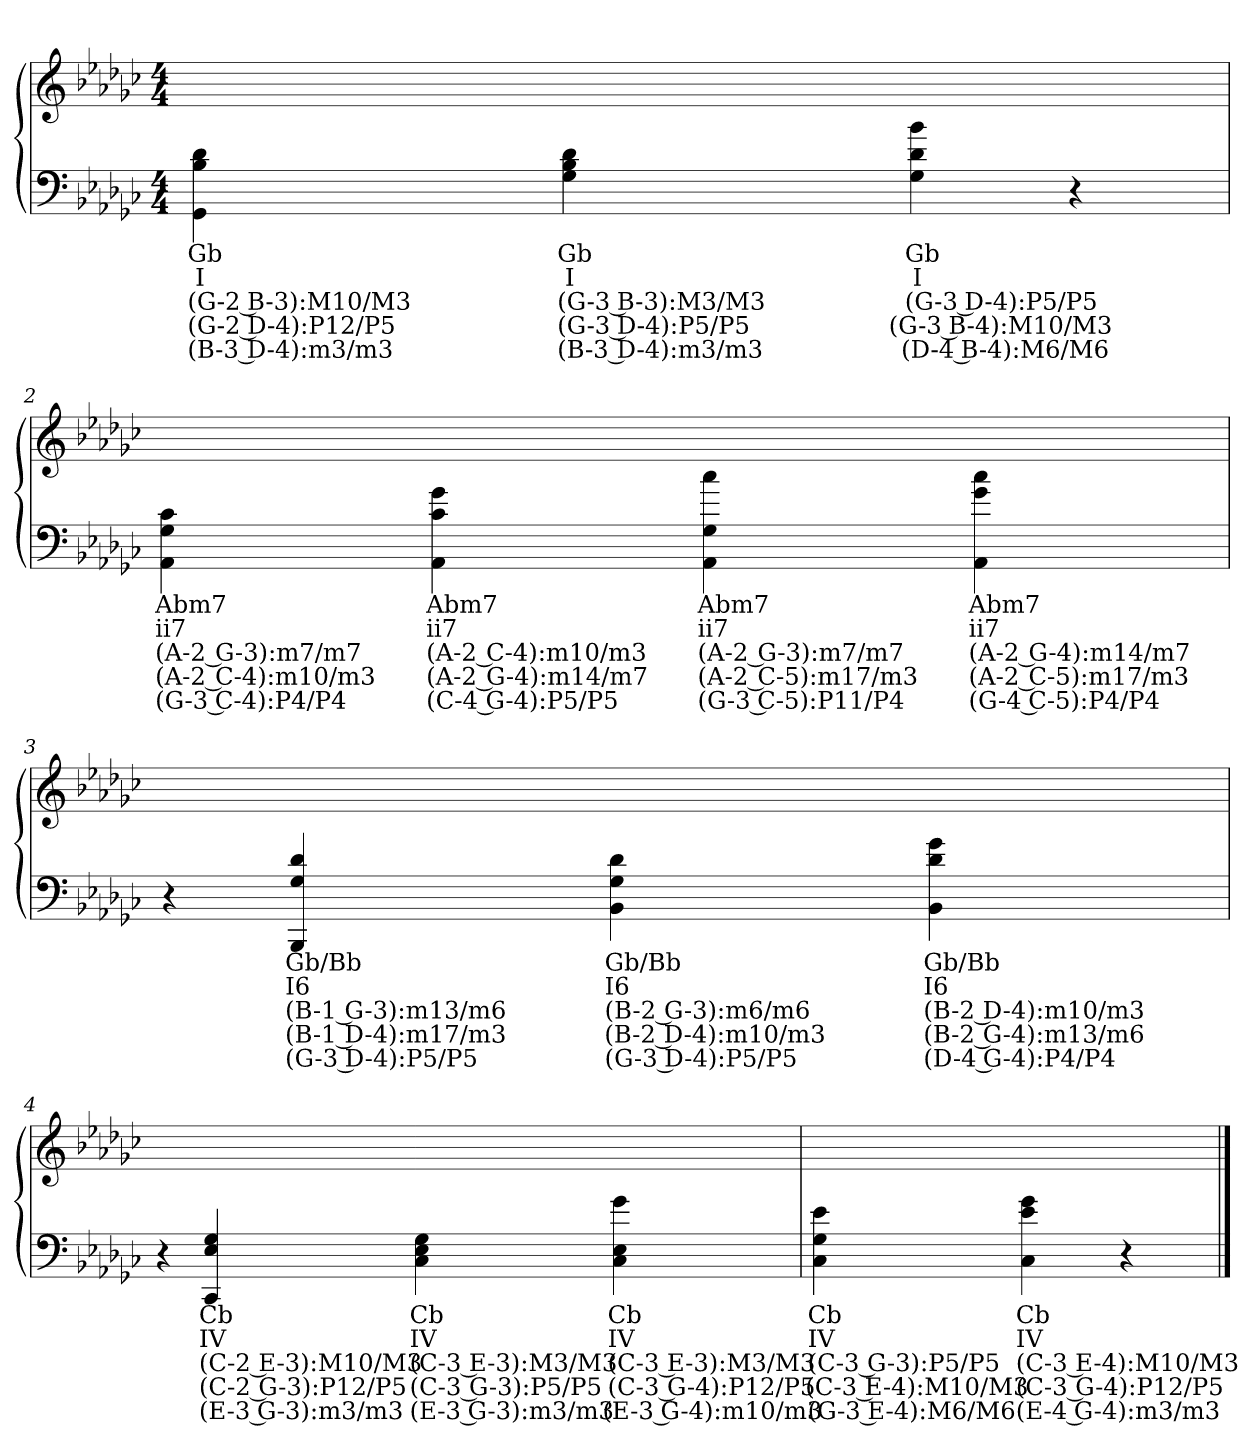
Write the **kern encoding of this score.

**kern	**text	**text	**text	**text	**text	**kern
*part2	*part2	*part2	*part2	*part2	*part2	*part1
*staff2	*staff2	*staff2	*staff2	*staff2	*staff2	*staff1
*clefF4	*	*	*	*	*	*clefG2
*k[b-e-a-d-g-c-]	*	*	*	*	*	*k[b-e-a-d-g-c-]
*G-:	*	*	*	*	*	*G-:
*M4/4	*	*	*	*	*	*M4/4
*MM60	*	*	*	*	*	*MM60
=1	=1	=1	=1	=1	=1	=1
4GG- 4B- 4d-	Gb	I	(G-2 B-3):M10/M3	(G-2 D-4):P12/P5	(B-3 D-4):m3/m3	1ryy
4G- 4B- 4d-	Gb	I	(G-3 B-3):M3/M3	(G-3 D-4):P5/P5	(B-3 D-4):m3/m3	.
4G- 4d- 4b-	Gb	I	(G-3 D-4):P5/P5	(G-3 B-4):M10/M3	(D-4 B-4):M6/M6	.
4r	.	.	.	.	.	.
=2	=2	=2	=2	=2	=2	=2
4AA- 4G- 4c-	Abm7	ii7	(A-2 G-3):m7/m7	(A-2 C-4):m10/m3	(G-3 C-4):P4/P4	1ryy
4AA- 4c- 4g-	Abm7	ii7	(A-2 C-4):m10/m3	(A-2 G-4):m14/m7	(C-4 G-4):P5/P5	.
4AA- 4G- 4cc-	Abm7	ii7	(A-2 G-3):m7/m7	(A-2 C-5):m17/m3	(G-3 C-5):P11/P4	.
4AA- 4g- 4cc-	Abm7	ii7	(A-2 G-4):m14/m7	(A-2 C-5):m17/m3	(G-4 C-5):P4/P4	.
=3	=3	=3	=3	=3	=3	=3
4r	.	.	.	.	.	1ryy
4BBB- 4G- 4d-	Gb/Bb	I6	(B-1 G-3):m13/m6	(B-1 D-4):m17/m3	(G-3 D-4):P5/P5	.
4BB- 4G- 4d-	Gb/Bb	I6	(B-2 G-3):m6/m6	(B-2 D-4):m10/m3	(G-3 D-4):P5/P5	.
4BB- 4d- 4g-	Gb/Bb	I6	(B-2 D-4):m10/m3	(B-2 G-4):m13/m6	(D-4 G-4):P4/P4	.
=4	=4	=4	=4	=4	=4	=4
4r	.	.	.	.	.	1ryy
4CC- 4E- 4G-	Cb	IV	(C-2 E-3):M10/M3	(C-2 G-3):P12/P5	(E-3 G-3):m3/m3	.
4C- 4E- 4G-	Cb	IV	(C-3 E-3):M3/M3	(C-3 G-3):P5/P5	(E-3 G-3):m3/m3	.
4C- 4E- 4g-	Cb	IV	(C-3 E-3):M3/M3	(C-3 G-4):P12/P5	(E-3 G-4):m10/m3	.
=5	=5	=5	=5	=5	=5	=5
4C- 4G- 4e-	Cb	IV	(C-3 G-3):P5/P5	(C-3 E-4):M10/M3	(G-3 E-4):M6/M6	2.ryy
4C- 4e- 4g-	Cb	IV	(C-3 E-4):M10/M3	(C-3 G-4):P12/P5	(E-4 G-4):m3/m3	.
4r	.	.	.	.	.	.
==	==	==	==	==	==	==
*-	*-	*-	*-	*-	*-	*-
